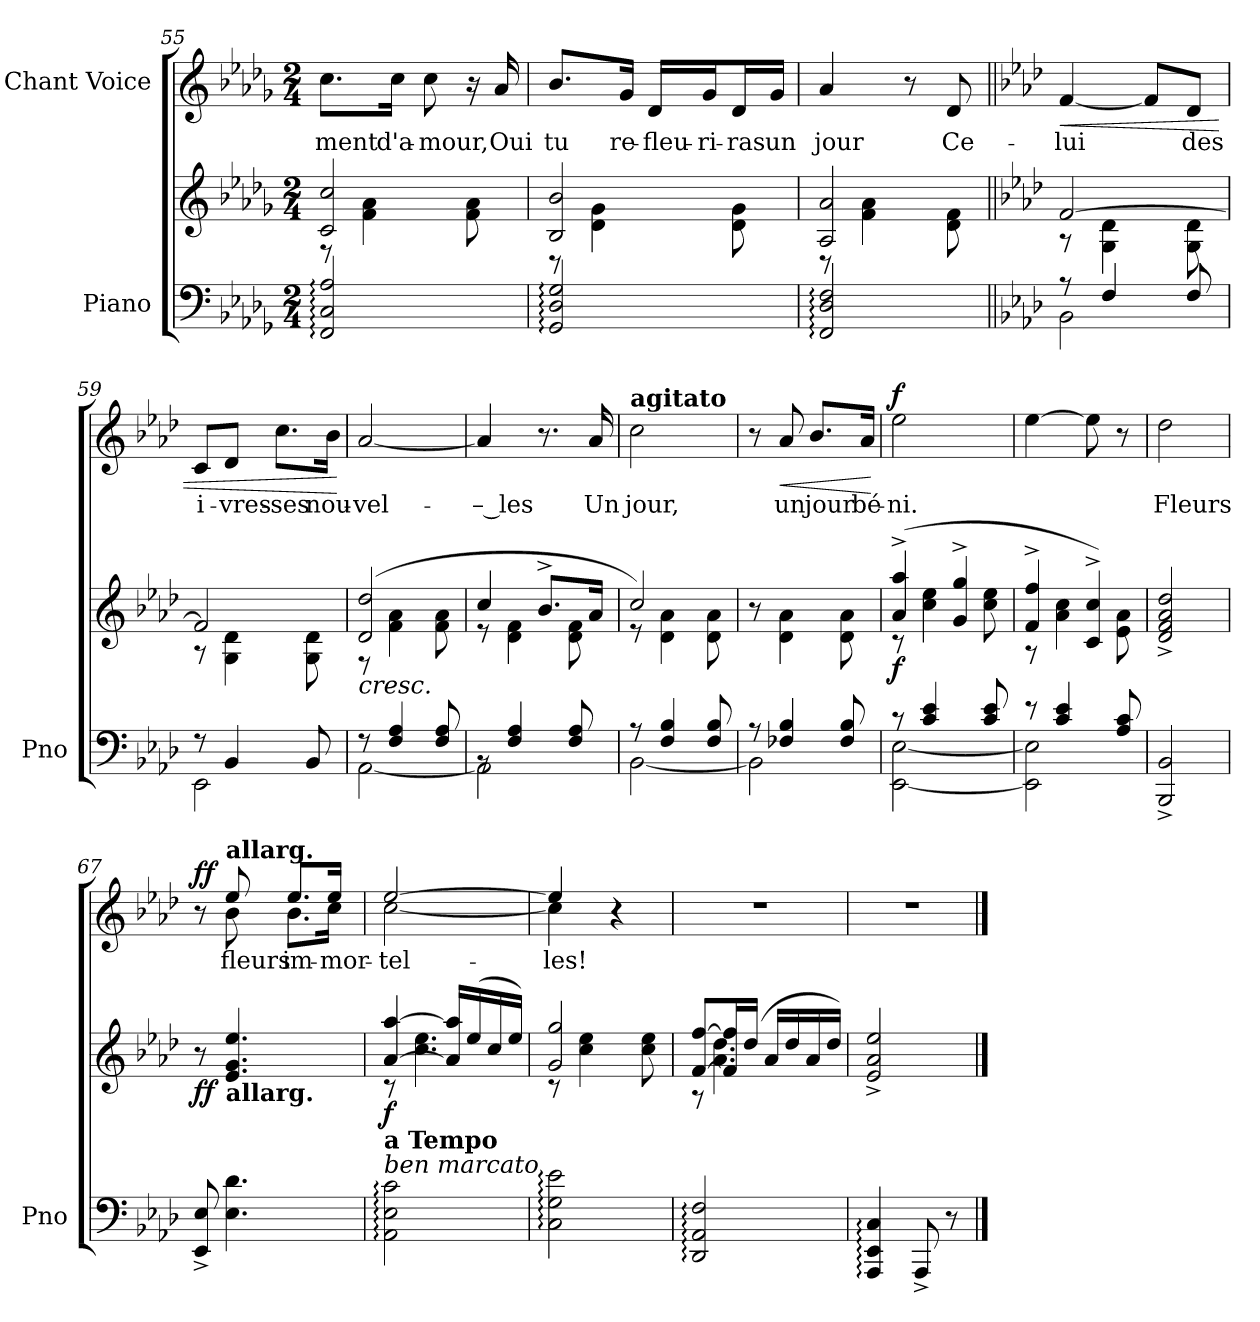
**kern	**kern	**dynam	**kern	**text	**dynam
*part2	*part2	*part2	*part1	*part1	*part1
*staff3	*staff2	*staff2/3	*staff1	*staff1	*staff1
*I"Piano	*	*	*I"Chant Voice	*	*
*I'Pno	*	*	*	*	*
*clefF4	*clefG2	*	*clefG2	*	*
*k[b-e-a-d-g-]	*k[b-e-a-d-g-]	*	*k[b-e-a-d-g-]	*	*
*M2/4	*M2/4	*	*M2/4	*	*
=55	=55	=55	=55	=55	=55
*	*^	*	*	*	*
!	!	!	!	!	!LO:LY:b	!
2FF/: 2C/: 2A-/:	2c/ 2cc/	8r	.	8.cc\L	-ment	.
.	.	4f\ 4a-\	.	.	.	.
!	!	!	!	!	!LO:LY:b	!
.	.	.	.	16cc\Jk	d'a-	.
!	!	!	!	!	!LO:LY:b	!
.	.	.	.	8cc\	-mour,	.
.	.	8f\ 8a-\	.	16r	.	.
!	!	!	!	!	!LO:LY:b	!
.	.	.	.	16a-/	Oui	.
!!LO:LB:g=z
=56	=56	=56	=56	=56	=56	=56
!	!	!	!	!	!LO:LY:b	!
2GG-/: 2D-/: 2G-/:	2B-/ 2b-/	8r	.	8.b-/L	tu	.
.	.	4d-\ 4g-\	.	.	.	.
!	!	!	!	!	!LO:LY:b	!
.	.	.	.	16g-/Jk	re-	.
!	!	!	!	!	!LO:LY:b	!
.	.	.	.	16d-/LL	-fleu-	.
!	!	!	!	!	!LO:LY:b	!
.	.	.	.	16g-/J	-ri-	.
!	!	!	!	!	!LO:LY:b	!
.	.	8d-\ 8g-\	.	16d-/L	-ras	.
!	!	!	!	!	!LO:LY:b	!
.	.	.	.	16g-/JJ	un	.
=57	=57	=57	=57	=57	=57	=57
!	!	!	!	!	!LO:LY:b	!
2FF/: 2D-/: 2F/:	2A-/ 2a-/	8r	.	4a-/	jour	.
.	.	4f\ 4a-\	.	.	.	.
.	.	.	.	8r	.	.
!	!	!	!	!	!LO:LY:b	!
.	.	8d-\ 8f\	.	8d-/	Ce-	.
=58||	=58||	=58||	=58||	=58||	=58||	=58||
*k[b-e-a-d-]	*k[b-e-a-d-]	*	*	*k[b-e-a-d-]	*	*
*^	*	*	*	*	*	*
!	!	!	!	!	!	!LO:LY:b	!LO:HP:b
8r	2BB-\	[2f/	8r	.	[4f/	-lui	<
4F/	.	.	4G\ 4d-\	.	.	.	.
.	.	.	.	.	8f/L]	.	.
!	!	!	!	!	!	!LO:LY:b	!
8F/	.	.	8G\ 8d-\	.	8d-/J	des	.
=59	=59	=59	=59	=59	=59	=59	=59
!	!	!	!	!	!	!LO:LY:b	!
8r	2EE-\	2f/]	8r	.	8c/L	i-	.
!	!	!	!	!	!	!LO:LY:b	!
4BB-/	.	.	4G\ 4d-\	.	8d-/J	vres-	.
!	!	!	!	!	!	!LO:LY:b	!
.	.	.	.	.	8.cc\L	-ses	.
8BB-/	.	.	8G\ 8d-\	.	.	.	.
!	!	!	!	!	!	!LO:LY:b	!
.	.	.	.	.	16b-\Jk	nou-	.
*v	*v	*	*	*	*	*	*
*	*v	*v	*	*	*	*
.	.	.	.	.	[
=60	=60	=60	=60	=60	=60
*^	*^	*	*	*	*
!	!	!LO:TX:b:i:t=cresc.	!	!	!	!	!
!	!	!	!	!	!	!LO:LY:b	!
8r	[2AA-\	(>2d-/ 2dd-/	8r	.	[2a-/	-vel-	.
4F/ 4A-/	.	.	4f\ 4a-\	.	.	.	.
8F/ 8A-/	.	.	8f\ 8a-\	.	.	.	.
!!LO:LB:g=z
=61	=61	=61	=61	=61	=61	=61	=61
!	!	!	!	!	!	!LO:LY:b	!
8rBB	2AA-\]	4cc/	8r	.	4a-/]	-– les	.
4F/ 4A-/	.	.	4d-\ 4f\	.	.	.	.
.	.	8.b-^/L	.	.	8.r	.	.
8F/ 8A-/	.	.	8d-\ 8f\	.	.	.	.
!	!	!	!	!	!	!LO:LY:b	!
.	.	16a-/Jk	.	.	16a-/	Un	.
=62	=62	=62	=62	=62	=62	=62	=62
!	!	!	!	!	!LO:TX:a:B:t=agitato	!	!
!	!	!	!	!	!	!LO:LY:b	!
8r	[2BB-\	2cc/)	8r	.	2cc\	jour,	.
4F/ 4B-/	.	.	4d-\ 4a-\	.	.	.	.
8F/ 8B-/	.	.	8d-\ 8a-\	.	.	.	.
*	*	*v	*v	*	*	*	*
=63	=63	=63	=63	=63	=63	=63
8r	2BB-\]	8r	.	8r	.	.
!	!	!	!	!	!LO:LY:b	!LO:HP:b
4F-X/ 4B-/	.	4d-\ 4a-\	.	8a-/	un	<
!	!	!	!	!	!LO:LY:b	!
.	.	.	.	8.b-/L	jour	.
8F-/ 8B-/	.	8d-\ 8a-\	.	.	.	.
!	!	!	!	!	!LO:LY:b	!
.	.	.	.	16a-/Jk	bé-	.
*v	*v	*	*	*	*	*
.	.	.	.	.	[
=64	=64	=64	=64	=64	=64
*^	*^	*	*	*	*
!	!	!	!	!LO:DY:b	!	!LO:LY:b	!LO:DY:a
8r	[2EE-\ [2E-\	(>4a-/^ 4aa-/^	8r	f	2ee-\	-ni.	f
4c/ 4e-/	.	.	4cc\ 4ee-\	.	.	.	.
.	.	4g/^ 4gg/^	.	.	.	.	.
8c/ 8e-/	.	.	8cc\ 8ee-\	.	.	.	.
=65	=65	=65	=65	=65	=65	=65	=65
8r	2EE-\] 2E-\]	4f/^ 4ff/^	8r	.	[4ee-\	.	.
4c/ 4e-/	.	.	4a-\ 4cc\	.	.	.	.
.	.	4c/^ 4cc/^)	.	.	8ee-\]	.	.
8A-/ 8c/	.	.	8e-\ 8a-\	.	8r	.	.
*v	*v	*	*	*	*	*	*
=66	=66	=66	=66	=66	=66	=66
!	!	!	!	!	!LO:LY:b	!
*	*v	*v	*	*	*	*
2BBB-/^ 2BB-/^	2d-/^ 2f/^ 2a-/^ 2dd-/^	.	2dd-\	Fleurs	.
!!LO:LB:g=z
=67	=67	=67	=67	=67	=67
*	*	*	*^	*	*
!	!	!LO:DY:b	!	!	!	!LO:DY:a
8EE-/^ 8E-/^	8r	ff	8r	8ryy	.	ff
*	*	*	*MM80	*	*	*
!	!	!	!LO:TX:a:B:t=allarg.	!	!	!
!	!LO:TX:b:B:t=allarg.	!	!	!	!	!
!	!	!	!	!	!LO:LY:b	!
4.E-\ 4.d-\	4.e-/ 4.g/ 4.ee-/	.	8ee-/	8b-\	fleurs	.
!	!	!	!	!	!LO:LY:b	!
.	.	.	8.ee-/L	8.b-\L	im-	.
!	!	!	!	!	!LO:LY:b	!
.	.	.	16ee-/Jk	16cc\Jk	-mor-	.
=68	=68	=68	=68	=68	=68	=68
*	*	*	*MM96	*	*	*
*	*^	*	*	*	*	*
!	!LO:TX:b:B:t=a Tempo	!	!	!	!	!	!
!	!LO:TX:b:i:t=ben marcato	!	!	!	!	!	!
!	!	!	!LO:DY:b	!	!	!LO:LY:b	!
2AA-\: 2E-\: 2c\:	[4a-/ [4aa-/	8r	f	[2ee-/	[2cc\	-tel-	.
.	.	4.cc\ 4.ee-\	.	.	.	.	.
.	16a-/] 16aa-/]LL	.	.	.	.	.	.
.	(<16ee-/	.	.	.	.	.	.
.	16cc/	.	.	.	.	.	.
.	16ee-/JJ)	.	.	.	.	.	.
=69	=69	=69	=69	=69	=69	=69	=69
!	!	!	!	!	!	!LO:LY:b	!
2C\: 2G\: 2e-\:	2g/ 2gg/	8r	.	4ee-/]	4cc\]	-les!	.
.	.	4cc\ 4ee-\	.	.	.	.	.
.	.	.	.	4r	4ryy	.	.
.	.	8cc\ 8ee-\	.	.	.	.	.
*	*	*	*	*v	*v	*	*
=70	=70	=70	=70	=70	=70	=70
2DD-/: 2AA-/: 2F/:	[8f/ [8ff/L	8r	.	2r	.	.
.	16f/] 16ff/]L	4.a-\ 4.dd-\	.	.	.	.
.	(<16dd-/JJ	.	.	.	.	.
.	16a-/LL	.	.	.	.	.
.	16dd-/	.	.	.	.	.
.	16a-/	.	.	.	.	.
.	16dd-/JJ)	.	.	.	.	.
*	*v	*v	*	*	*	*
=71	=71	=71	=71	=71	=71
4AAA-/: 4EE-/: 4C/:	2e-/^ 2a-/^ 2ee-/^	.	2r	.	.
8AAA-^/	.	.	.	.	.
8r	.	.	.	.	.
==	==	==	==	==	==
*-	*-	*-	*-	*-	*-
